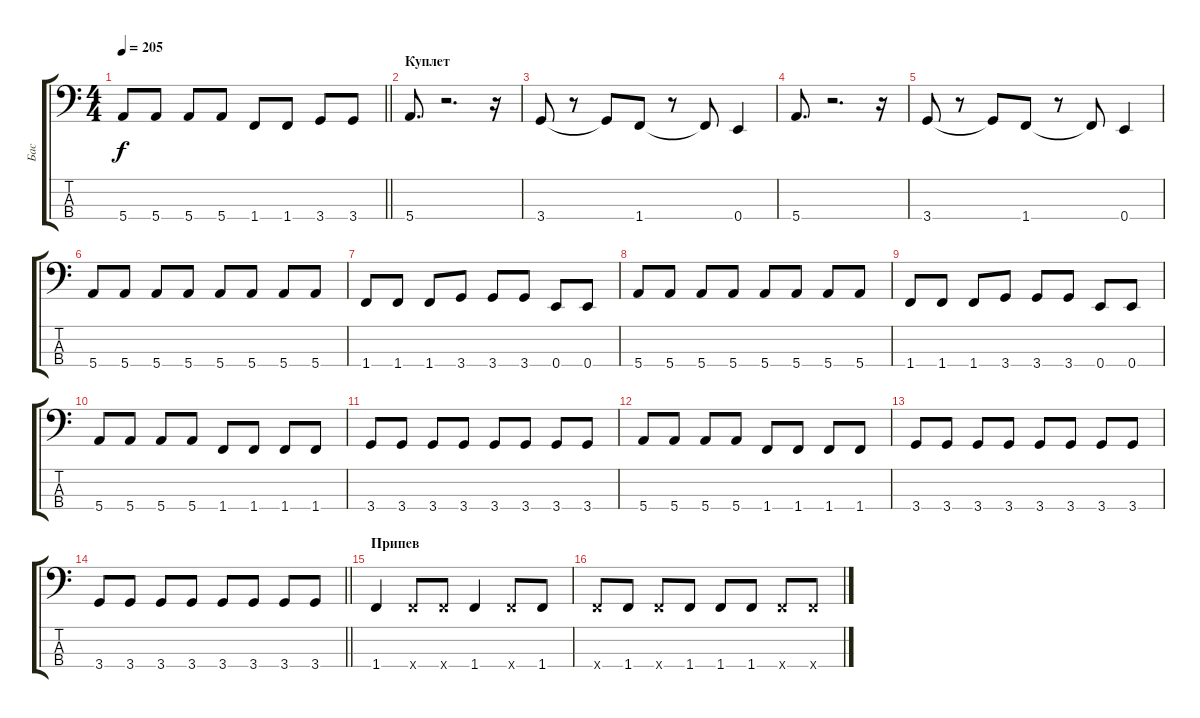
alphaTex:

\track ("Бас" "Бас") {instrument electricbasspick}
\staff {score tabs}
\tuning (G2 D2 A1 E1) {hide}
\ts (4 4)
\tempo 205
\clef f4
\barLineRight lightlight
\ks c
5.4.8{dy f} 5.4.8 5.4.8 5.4.8 1.4.8 1.4.8 3.4.8 3.4.8 |
\section ("" "Куплет")
5.4.8{d} r.2{d} r.16 |
3.4.8 r.8 3.4{t}.8 1.4.8 r.8 1.4{t}.8 0.4.4 |
5.4.8{d} r.2{d} r.16 |
3.4.8 r.8 3.4{t}.8 1.4.8 r.8 1.4{t}.8 0.4.4 |
5.4.8 5.4.8 5.4.8 5.4.8 5.4.8 5.4.8 5.4.8 5.4.8 |
1.4.8 1.4.8 1.4.8 3.4.8 3.4.8 3.4.8 0.4.8 0.4.8 |
5.4.8 5.4.8 5.4.8 5.4.8 5.4.8 5.4.8 5.4.8 5.4.8 |
1.4.8 1.4.8 1.4.8 3.4.8 3.4.8 3.4.8 0.4.8 0.4.8 |
5.4.8 5.4.8 5.4.8 5.4.8 1.4.8 1.4.8 1.4.8 1.4.8 |
3.4.8 3.4.8 3.4.8 3.4.8 3.4.8 3.4.8 3.4.8 3.4.8 |
5.4.8 5.4.8 5.4.8 5.4.8 1.4.8 1.4.8 1.4.8 1.4.8 |
3.4.8 3.4.8 3.4.8 3.4.8 3.4.8 3.4.8 3.4.8 3.4.8 |
\barLineRight lightlight
3.4.8 3.4.8 3.4.8 3.4.8 3.4.8 3.4.8 3.4.8 3.4.8 |
\section ("" "Припев")
1.4.4 1.4{x}.8 1.4{x}.8 1.4.4 1.4{x}.8 1.4.8 |
1.4{x}.8 1.4.8 1.4{x}.8 1.4.8 1.4.8 1.4.8 1.4{x}.8 1.4{x}.8
